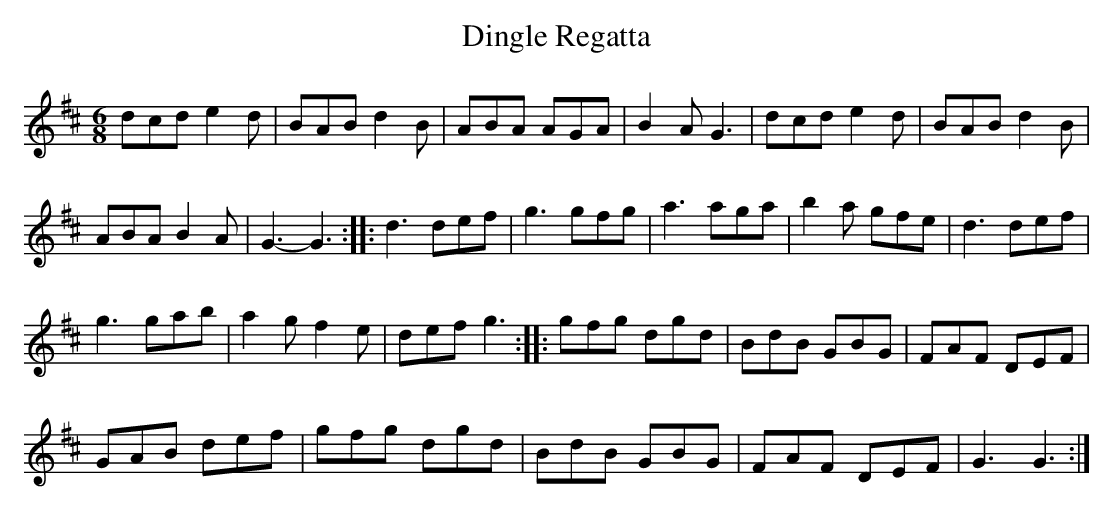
X:1
T:Dingle Regatta
M:6/8
L:1/8
K:D
dcd e2d | BAB d2B | ABA AGA | B2A G3 | dcd e2d | BAB d2B |
ABA B2A | G3- G3 :: d3 def | g3 gfg | a3 aga | b2a gfe | d3 def |
g3 gab | a2g f2e | def g3 :: gfg dgd | BdB GBG | FAF DEF|
GAB def | gfg dgd | BdB GBG | FAF DEF | G3 G3 :|
